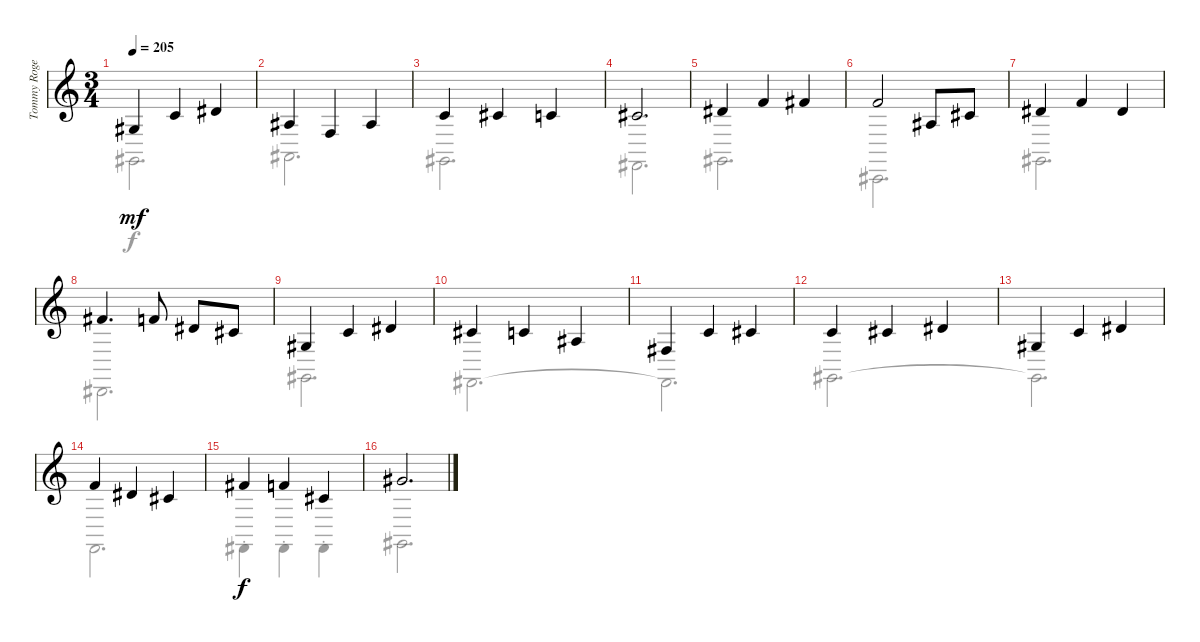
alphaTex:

\track ("Tommy Rogers Keys" "Tommy Roge") {instrument lead2sawtooth}
\staff {score}
\tuning (Db4 Ab3 E3 B2 Gb2 Db2) {hide}
\voice
\ts (3 4)
\tempo 205
\clef g2
\ks c
9.4.4{dy mf} 8.3.4 7.2.4 |
6.3.4 6.4.4 6.3.4 |
8.3.4 9.3.4 8.3.4 |
9.3.2{d} |
7.2.4 9.2.4 10.2.4 |
9.2.2 6.3.8 9.3.8 |
7.2.4 9.2.4 7.2.4 |
10.2.4{d} 9.2.8 7.2.8 9.3.8 |
9.4.4 8.3.4 7.2.4 |
9.3.4 8.3.4 6.3.4 |
7.4.4 8.3.4 9.3.4 |
8.3.4 9.3.4 7.2.4 |
9.4.4 8.3.4 7.2.4 |
9.2.4 7.2.4 9.3.4 |
10.2.4{dy f} 9.2.4 9.3.4 |
12.2.2{d}
\voice
\clef g2
\ottava regular
\simile none
\ks c
2.5.2{d dy f} |
4.5.2{d} |
2.5.2{d} |
0.5.2{d} |
2.5.2{d} |
0.6.2{d} |
2.5.2{d} |
2.6.2{d} |
2.5.2{d} |
0.5.2{d} |
0.5{t}.2{d} |
2.5.2{d} |
2.5{t}.2{d} |
4.6.2{d} |
0.5{st}.4 0.5{st}.4 0.5{st}.4 |
2.5.2{d}
